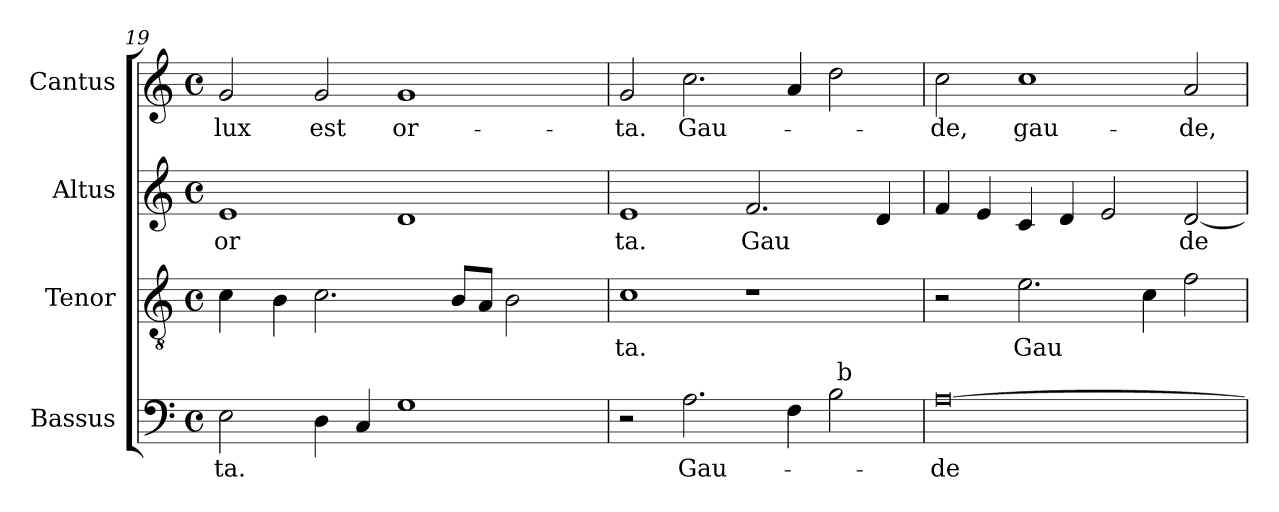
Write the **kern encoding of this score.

**kern	**text	**kern	**text	**kern	**text	**kern	**text
*part4	*part4	*part3	*part3	*part2	*part2	*part1	*part1
*staff4	*staff4	*staff3	*staff3	*staff2	*staff2	*staff1	*staff1
*I"Bassus	*	*I"Tenor	*	*I"Altus	*	*I"Cantus	*
!!LO:LB:g=z
*clefF4	*	*clefGv2	*	*clefG2	*	*clefG2	*
*M4/4	*	*M4/4	*	*M4/4	*	*M4/4	*
*met(c)	*	*met(c)	*	*met(c)	*	*met(c)	*
=19	=19	=19	=19	=19	=19	=19	=19
!	!LO:LY:b:cj	!	!	!	!LO:LY:b:cj	!	!LO:LY:b:cj
*	*	*^	*	*	*	*	*
2E\	ta.	4c\	16.ryy	.	1e	or	2g/	lux
.	.	.	1ryy	.	.	.	.	.
.	.	4B\	.	.	.	.	.	.
!	!	!	!	!	!	!	!	!LO:LY:b:cj
4D\	.	2.c\	.	.	.	.	2g/	est
4C/	.	.	.	.	.	.	.	.
!	!	!	!	!	!	!	!	!LO:LY:b:cj
1G	.	.	.	.	1d	.	1g	or-
.	.	.	2ryy	.	.	.	.	.
.	.	8B/L	.	.	.	.	.	.
.	.	8A/J	.	.	.	.	.	.
.	.	2B\	.	.	.	.	.	.
.	.	.	4ryy	.	.	.	.	.
.	.	.	8ryy	.	.	.	.	.
.	.	.	32ryy	.	.	.	.	.
=20	=20	=20	=20	=20	=20	=20	=20	=20
!	!	!	!	!LO:LY:b:cj	!	!LO:LY:b:cj	!	!LO:LY:b:cj
*^	*	*v	*v	*	*	*	*	*
2r	1ryy	.	1c	-ta.	1e	ta.	2g/	-ta.
!	!	!LO:LY:b	!	!	!	!	!	!LO:LY:b
2.A\	.	Gau-	.	.	.	.	2.cc\	Gau-
!	!	!	!	!	!	!LO:LY:b	!	!
.	2ryy	.	1r	.	2.f/	Gau	.	.
4F\	.	.	.	.	.	.	4a/	.
2B\	64ryy	.	.	.	.	.	2dd\	.
!	!LO:TX:a:t=b	!	!	!	!	!	!	!
.	4ryy	.	.	.	.	.	.	.
.	.	.	.	.	4d/	.	.	.
.	8...ryy	.	.	.	.	.	.	.
=21	=21	=21	=21	=21	=21	=21	=21	=21
!	!	!LO:LY:b:cj	!	!	!	!	!	!LO:LY:b:cj
*v	*v	*	*	*	*	*	*	*
[>0A	-de	2r	.	4f/	.	2cc\	-de,
.	.	.	.	4e/	.	.	.
!	!	!	!LO:LY:b	!	!	!	!LO:LY:b:cj
.	.	2.e\	Gau	4c/	.	1cc	gau-
.	.	.	.	4d/	.	.	.
.	.	.	.	2e/	.	.	.
.	.	4c\	.	.	.	.	.
!	!	!	!	!	!LO:LY:b:cj	!	!LO:LY:b:cj
.	.	2f\	.	[<2d/	de	2a/	-de,
=	=	=	=	=	=	=	=
*-	*-	*-	*-	*-	*-	*-	*-
